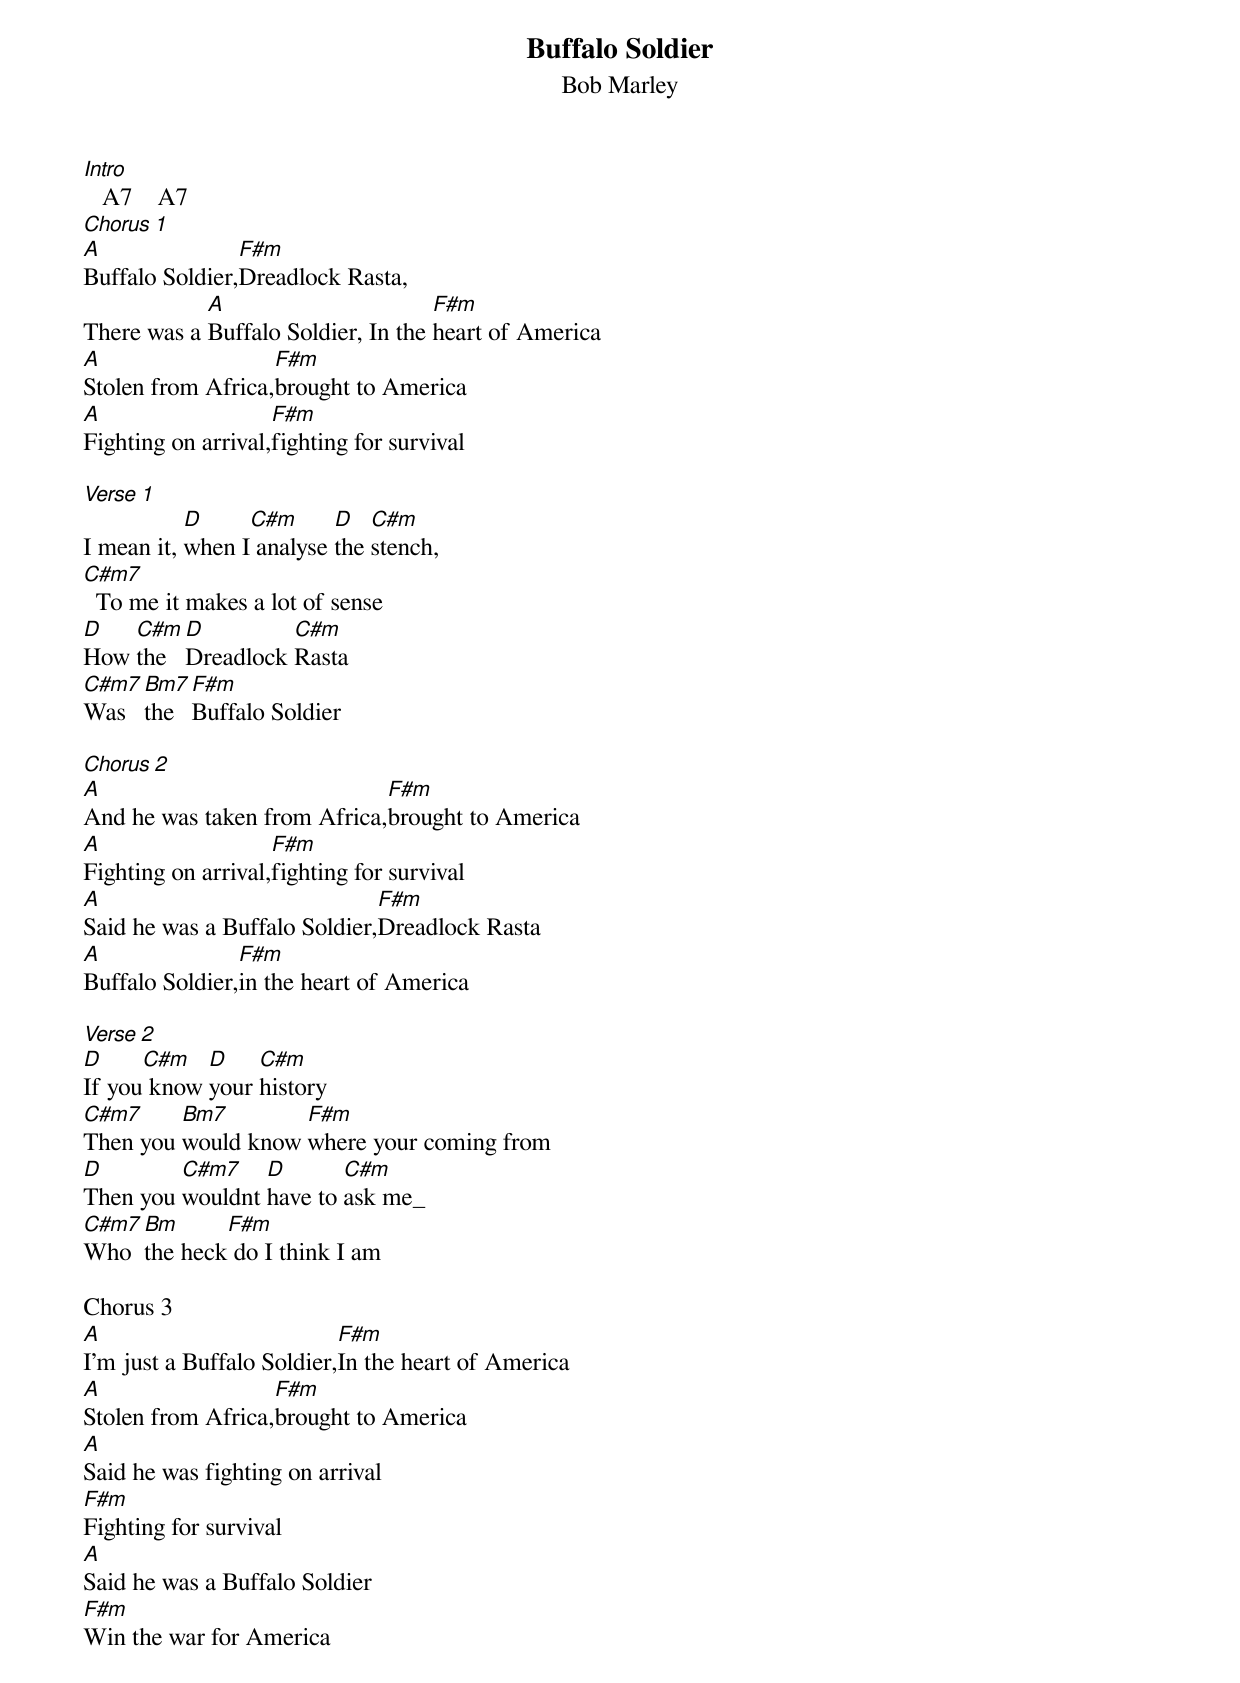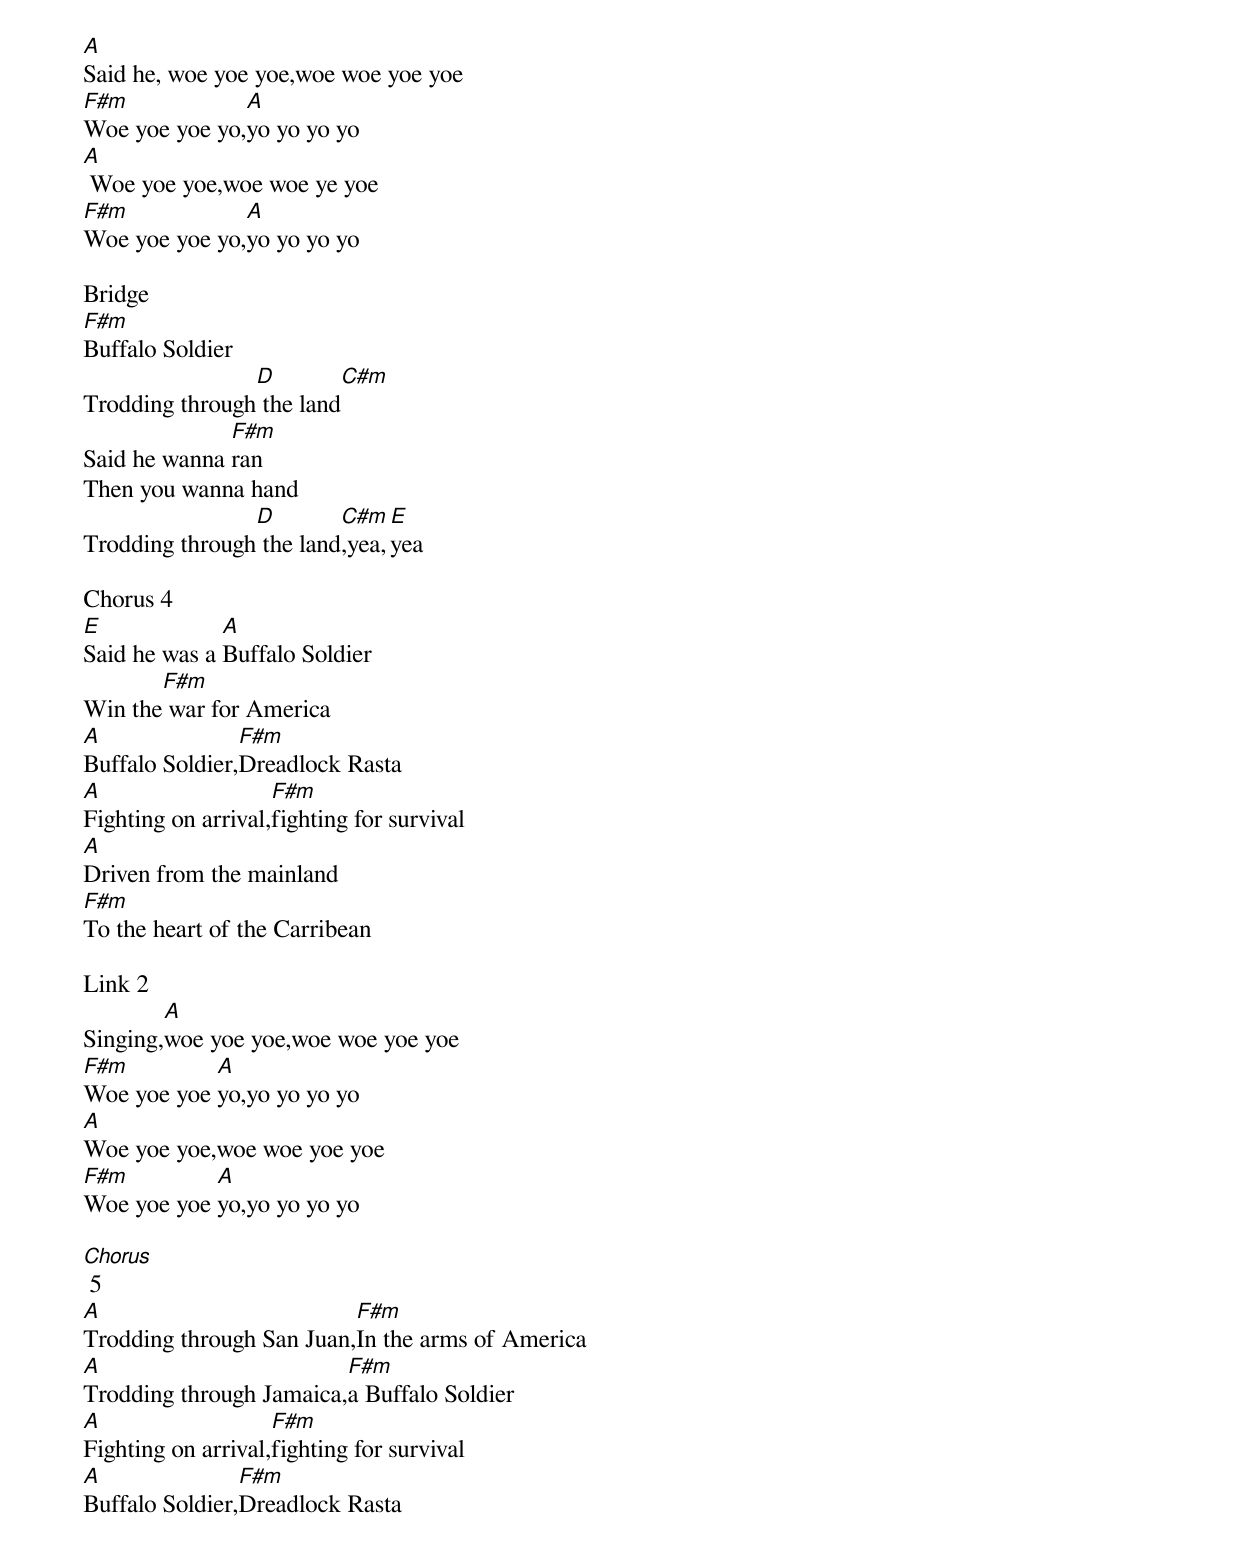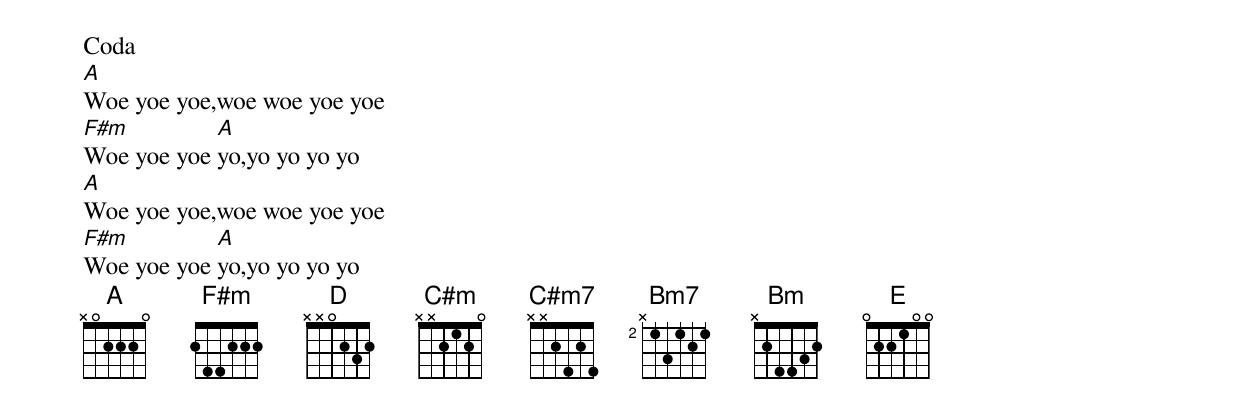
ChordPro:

{title:Buffalo Soldier}
{subtitle:Bob Marley}
[Intro]   A7    A7
[Chorus 1]
[A]Buffalo Soldier,[F#m]Dreadlock Rasta,
There was a [A]Buffalo Soldier, In the [F#m]heart of America
[A]Stolen from Africa,[F#m]brought to America
[A]Fighting on arrival,[F#m]fighting for survival

[Verse 1]
I mean it, [D]when I[C#m] analyse [D]the [C#m]stench,
[C#m7]  To me it makes a lot of sense
[D]How [C#m]the [D]Dreadlock [C#m]Rasta
[C#m7]Was [Bm7]the [F#m]Buffalo Soldier

[Chorus 2]
[A]And he was taken from Africa,[F#m]brought to America
[A]Fighting on arrival,[F#m]fighting for survival
[A]Said he was a Buffalo Soldier,[F#m]Dreadlock Rasta
[A]Buffalo Soldier,[F#m]in the heart of America

[Verse 2]
[D]If you[C#m] know [D]your [C#m]history
[C#m7]Then you [Bm7]would know [F#m]where your coming from
[D]Then you [C#m7]wouldnt [D]have to [C#m]ask me_
[C#m7]Who [Bm]the heck[F#m] do I think I am

Chorus 3
[A]I'm just a Buffalo Soldier,[F#m]In the heart of America
[A]Stolen from Africa,[F#m]brought to America
[A]Said he was fighting on arrival
[F#m]Fighting for survival
[A]Said he was a Buffalo Soldier
[F#m]Win the war for America

[A]Said he, woe yoe yoe,woe woe yoe yoe
[F#m]Woe yoe yoe yo,[A]yo yo yo yo
[A] Woe yoe yoe,woe woe ye yoe
[F#m]Woe yoe yoe yo,[A]yo yo yo yo

Bridge
[F#m]Buffalo Soldier
Trodding through[D] the land[C#m]
Said he wanna [F#m]ran
Then you wanna hand
Trodding through[D] the land[C#m],yea,[E]yea

Chorus 4
[E]Said he was a [A]Buffalo Soldier
Win the[F#m] war for America
[A]Buffalo Soldier,[F#m]Dreadlock Rasta
[A]Fighting on arrival,[F#m]fighting for survival
[A]Driven from the mainland
[F#m]To the heart of the Carribean

Link 2
Singing,[A]woe yoe yoe,woe woe yoe yoe
[F#m]Woe yoe yoe [A]yo,yo yo yo yo
[A]Woe yoe yoe,woe woe yoe yoe
[F#m]Woe yoe yoe [A]yo,yo yo yo yo

[Chorus] 5
[A]Trodding through San Juan,[F#m]In the arms of America
[A]Trodding through Jamaica,[F#m]a Buffalo Soldier
[A]Fighting on arrival,[F#m]fighting for survival
[A]Buffalo Soldier,[F#m]Dreadlock Rasta

Coda
[A]Woe yoe yoe,woe woe yoe yoe
[F#m]Woe yoe yoe [A]yo,yo yo yo yo
[A]Woe yoe yoe,woe woe yoe yoe
[F#m]Woe yoe yoe [A]yo,yo yo yo yo
